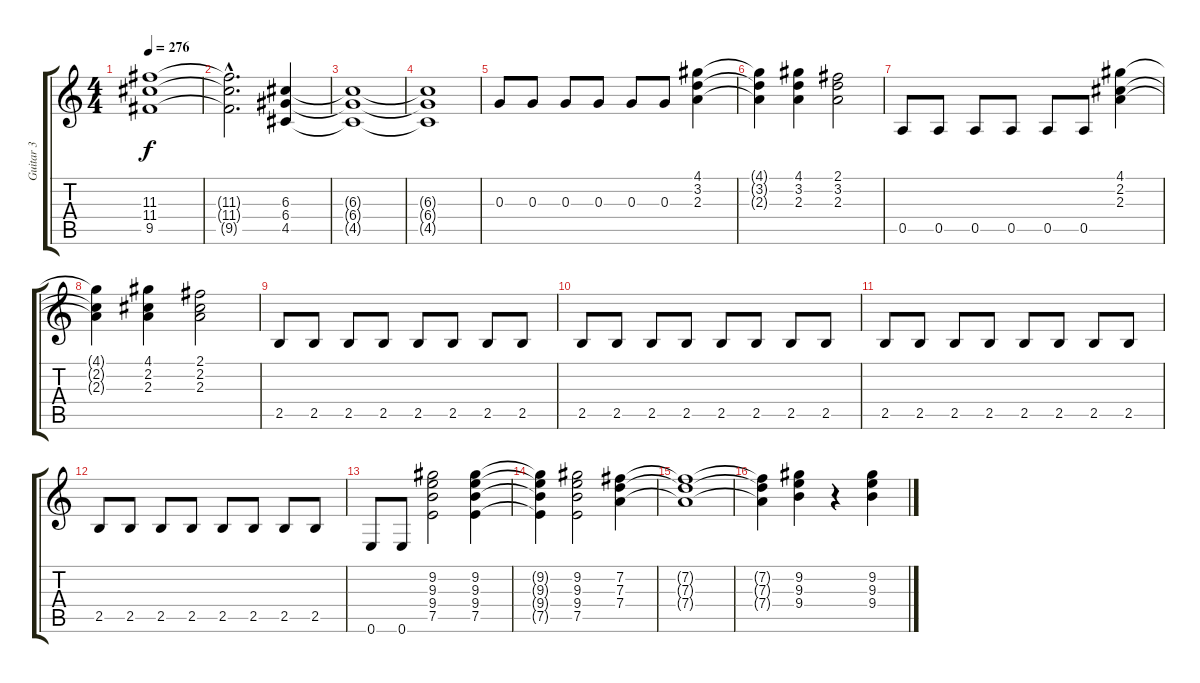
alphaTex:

\track ("Guitar 3" "Guitar 3") {instrument distortionguitar}
\staff {score tabs}
\tuning (E4 B3 G3 D3 A2 E2) {hide}
\ts (4 4)
\tempo 276
\clef g2
\ks c
(11.3 11.4 9.5).1{dy f} |
(11.3{hac t} 11.4{hac t} 9.5{hac t}).2{d} (6.3 6.4 4.5).4 |
(6.3{t} 6.4{t} 4.5{t}).1 |
(6.3{t} 6.4{t} 4.5{t}).1 |
0.3.8 0.3.8 0.3.8 0.3.8 0.3.8 0.3.8 (4.1 3.2 2.3).4 |
(4.1{t} 3.2{t} 2.3{t}).4 (4.1 3.2 2.3).4 (2.1 3.2 2.3).2 |
0.5.8 0.5.8 0.5.8 0.5.8 0.5.8 0.5.8 (4.1 2.2 2.3).4 |
(4.1{t} 2.2{t} 2.3{t}).4 (4.1 2.2 2.3).4 (2.1 2.2 2.3).2 |
2.5.8 2.5.8 2.5.8 2.5.8 2.5.8 2.5.8 2.5.8 2.5.8 |
2.5.8 2.5.8 2.5.8 2.5.8 2.5.8 2.5.8 2.5.8 2.5.8 |
2.5.8 2.5.8 2.5.8 2.5.8 2.5.8 2.5.8 2.5.8 2.5.8 |
2.5.8 2.5.8 2.5.8 2.5.8 2.5.8 2.5.8 2.5.8 2.5.8 |
0.6.8 0.6.8 (9.2 9.3 9.4 7.5).2 (9.2 9.3 9.4 7.5).4 |
(9.2{t} 9.3{t} 9.4{t} 7.5{t}).4 (9.2 9.3 9.4 7.5).2 (7.2 7.3 7.4).4 |
(7.2{t} 7.3{t} 7.4{t}).1 |
(7.2{t} 7.3{t} 7.4{t}).4 (9.2 9.3 9.4).4 r.4 (9.2 9.3 9.4).4
